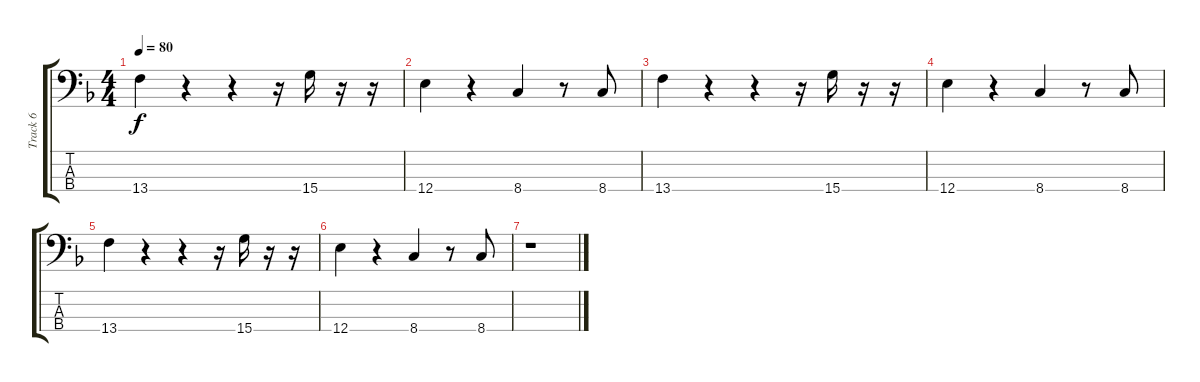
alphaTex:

\track ("Track 6" "Track 6") {instrument electricbassfinger}
\staff {score tabs}
\tuning (G2 D2 A1 E1) {hide}
\ts (4 4)
\tempo 80
\clef f4
\ks f
13.4.4{dy f} r.4 r.4 r.16 15.4.16 r.16 r.16 |
12.4.4 r.4 8.4.4 r.8 8.4.8 |
13.4.4 r.4 r.4 r.16 15.4.16 r.16 r.16 |
12.4.4 r.4 8.4.4 r.8 8.4.8 |
13.4.4 r.4 r.4 r.16 15.4.16 r.16 r.16 |
12.4.4 r.4 8.4.4 r.8 8.4.8 |
r.1
